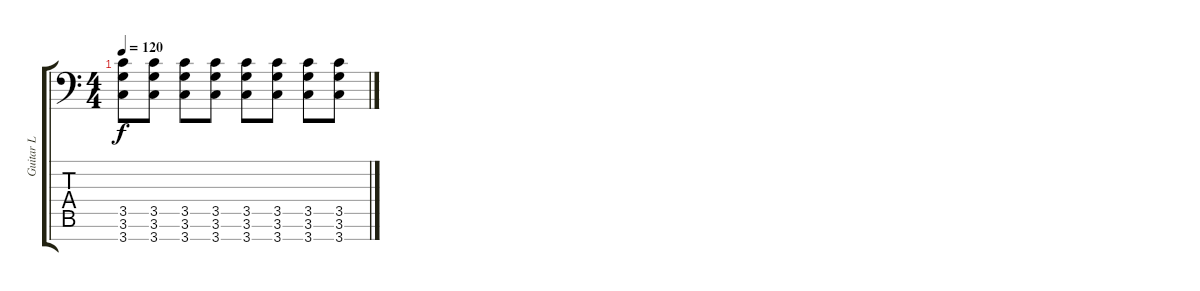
\track ("Guitar L" "Guitar L") {instrument distortionguitar}
\staff {score tabs}
\tuning (E4 B3 G3 D3 A2 E2 A1) {hide}
\ts (4 4)
\tempo 120
\clef f4
\ks c
(3.5 3.6 3.7).8{dy f} (3.5 3.6 3.7).8 (3.5 3.6 3.7).8 (3.5 3.6 3.7).8 (3.5 3.6 3.7).8 (3.5 3.6 3.7).8 (3.5 3.6 3.7).8 (3.5 3.6 3.7).8
